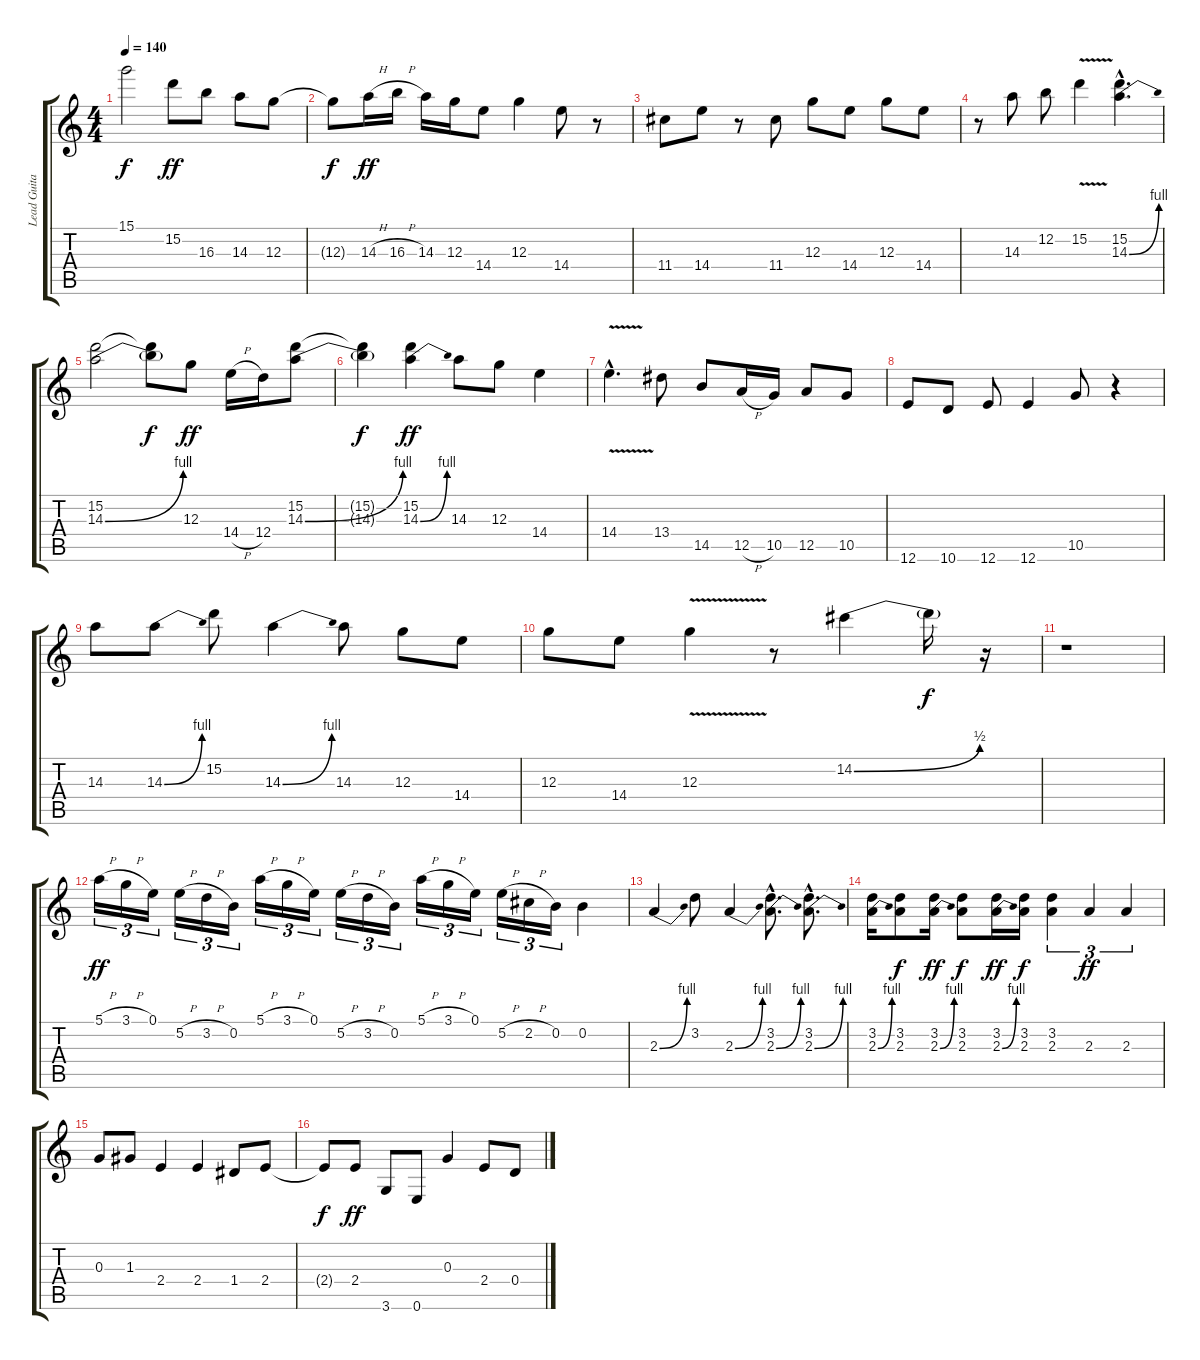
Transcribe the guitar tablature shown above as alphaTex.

\track ("Lead Guitar" "Lead Guita") {instrument distortionguitar}
\staff {score tabs}
\tuning (E4 B3 G3 D3 A2 E2) {hide}
\ts (4 4)
\tempo 140
\clef g2
\ks c
15.1{t}.2{dy f} 15.2.8{dy ff} 16.3.8 14.3.8 12.3.8 |
12.3{t}.8{dy f} 14.3{h}.16{dy ff} 16.3{h}.16 14.3.16 12.3.16 14.4.8 12.3.4 14.4.8 r.8 |
11.4.8 14.4.8 r.8 11.4.8 12.3.8 14.4.8 12.3.8 14.4.8 |
r.8 14.3.8 12.2.8 15.2{v}.4 (15.2{hac} 14.3{be (bend 0 0 60 4) hac}).4{d} |
(15.2 14.3{be (bend 0 0 60 4)}).2 (15.2{t} 14.3{t}).8{dy f} 12.3.8{dy ff} 14.4{h}.16 12.4.16 (15.2 14.3{be (bend 0 0 60 4)}).8 |
(15.2{t} 14.3{t}).4{dy f} (15.2 14.3{be (bend 0 0 60 4)}).4{dy ff} 14.3.8 12.3.8 14.4.4 |
14.4{v hac}.4{d} 13.4.8 14.5.8 12.5{h}.16 10.5.16 12.5.8 10.5.8 |
12.6.8 10.6.8 12.6.8 12.6.4 10.5.8 r.4 |
14.3.8 14.3{be (bend 0 0 60 4)}.8 15.2.8 14.3{be (bend 0 0 60 4)}.4 14.3.8 12.3.8 14.4.8 |
12.3.8 14.4.8 12.3{v}.4 r.8 14.2{be (bend 0 0 60 2)}.4 14.2{t}.16{dy f} r.16 |
r.1 |
5.1{h}.16{tu (3 2) dy ff} 3.1{h}.16{tu (3 2)} 0.1.16{tu (3 2)} 5.2{h}.16{tu (3 2)} 3.2{h}.16{tu (3 2)} 0.2.16{tu (3 2)} 5.1{h}.16{tu (3 2)} 3.1{h}.16{tu (3 2)} 0.1.16{tu (3 2)} 5.2{h}.16{tu (3 2)} 3.2{h}.16{tu (3 2)} 0.2.16{tu (3 2)} 5.1{h}.16{tu (3 2)} 3.1{h}.16{tu (3 2)} 0.1.16{tu (3 2)} 5.2{h}.16{tu (3 2)} 2.2{h}.16{tu (3 2)} 0.2.16{tu (3 2)} 0.2.4 |
2.3{be (bend 0 0 60 4)}.4 3.2.8 2.3{be (bend 0 0 60 4)}.4 (3.2{hac} 2.3{be (bend 0 0 60 4) hac}).8{d} (3.2{hac} 2.3{be (bend 0 0 60 4) hac}).8{d} |
(3.2 2.3{be (bend 0 0 60 4)}).16 (3.2 2.3).8{dy f} (3.2 2.3{be (bend 0 0 60 4)}).16{dy ff} (3.2 2.3).8{dy f} (3.2 2.3{be (bend 0 0 60 4)}).16{dy ff} (3.2 2.3).16{dy f} (3.2 2.3).4{tu (3 2)} 2.3.4{tu (3 2) dy ff} 2.3.4{tu (3 2)} |
0.3.8 1.3.8 2.4.4 2.4.4 1.4.8 2.4.8 |
2.4{t}.8{dy f} 2.4.8{dy ff} 3.6.8 0.6.8 0.3.4 2.4.8 0.4.8
